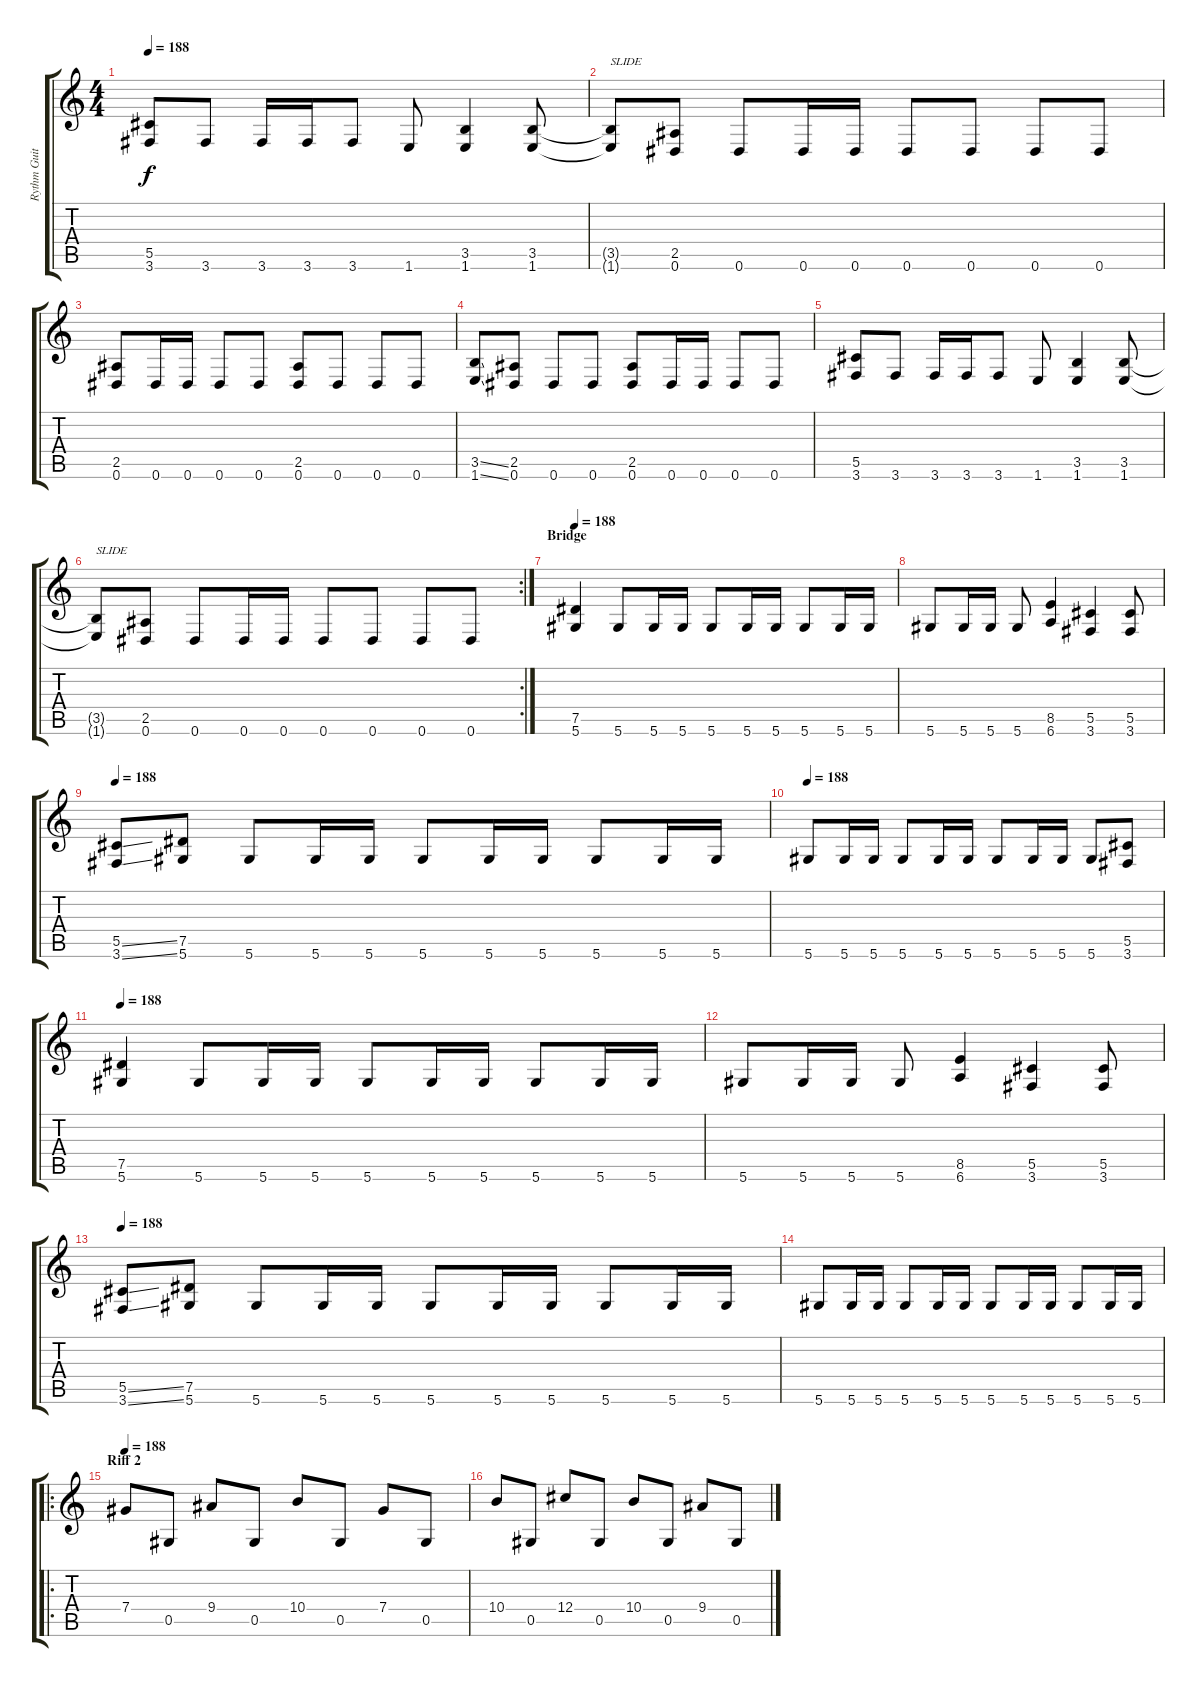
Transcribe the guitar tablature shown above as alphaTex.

\track ("Rythm Guitar " "Rythm Guit") {instrument distortionguitar}
\staff {score tabs}
\tuning (Eb4 Bb3 Gb3 Db3 Ab2 Eb2) {hide}
\ts (4 4)
\tempo 188
\clef g2
\ks c
(5.5 3.6).8{dy f} 3.6.8 3.6.16 3.6.16 3.6.8 1.6.8 (3.5 1.6).4 (3.5 1.6).8 |
(3.5{t} 1.6{t}).8{txt "SLIDE"} (2.5 0.6).8 0.6.8 0.6.16 0.6.16 0.6.8 0.6.8 0.6.8 0.6.8 |
(2.5 0.6).8 0.6.16 0.6.16 0.6.8 0.6.8 (2.5 0.6).8 0.6.8 0.6.8 0.6.8 |
(3.5{ss} 1.6{ss}).8 (2.5 0.6).8 0.6.8 0.6.8 (2.5 0.6).8 0.6.16 0.6.16 0.6.8 0.6.8 |
(5.5 3.6).8 3.6.8 3.6.16 3.6.16 3.6.8 1.6.8 (3.5 1.6).4 (3.5 1.6).8 |
\rc 2
(3.5{t} 1.6{t}).8{txt "SLIDE"} (2.5 0.6).8 0.6.8 0.6.16 0.6.16 0.6.8 0.6.8 0.6.8 0.6.8 |
\section ("" "Bridge")
\tempo 188
(7.5 5.6).4 5.6.8 5.6.16 5.6.16 5.6.8 5.6.16 5.6.16 5.6.8 5.6.16 5.6.16 |
5.6.8 5.6.16 5.6.16 5.6.8 (8.5 6.6).4 (5.5 3.6).4 (5.5 3.6).8 |
\tempo 188
(5.5{ss} 3.6{ss}).8 (7.5 5.6).8 5.6.8 5.6.16 5.6.16 5.6.8 5.6.16 5.6.16 5.6.8 5.6.16 5.6.16 |
\tempo 188
5.6.8 5.6.16 5.6.16 5.6.8 5.6.16 5.6.16 5.6.8 5.6.16 5.6.16 5.6.8 (5.5 3.6).8 |
\tempo 188
(7.5 5.6).4 5.6.8 5.6.16 5.6.16 5.6.8 5.6.16 5.6.16 5.6.8 5.6.16 5.6.16 |
5.6.8 5.6.16 5.6.16 5.6.8 (8.5 6.6).4 (5.5 3.6).4 (5.5 3.6).8 |
\tempo 188
(5.5{ss} 3.6{ss}).8 (7.5 5.6).8 5.6.8 5.6.16 5.6.16 5.6.8 5.6.16 5.6.16 5.6.8 5.6.16 5.6.16 |
5.6.8 5.6.16 5.6.16 5.6.8 5.6.16 5.6.16 5.6.8 5.6.16 5.6.16 5.6.8 5.6.16 5.6.16 |
\ro
\section ("" "Riff 2")
\tempo 188
7.4.8 0.5.8 9.4.8 0.5.8 10.4.8 0.5.8 7.4.8 0.5.8 |
10.4.8 0.5.8 12.4.8 0.5.8 10.4.8 0.5.8 9.4.8 0.5.8
